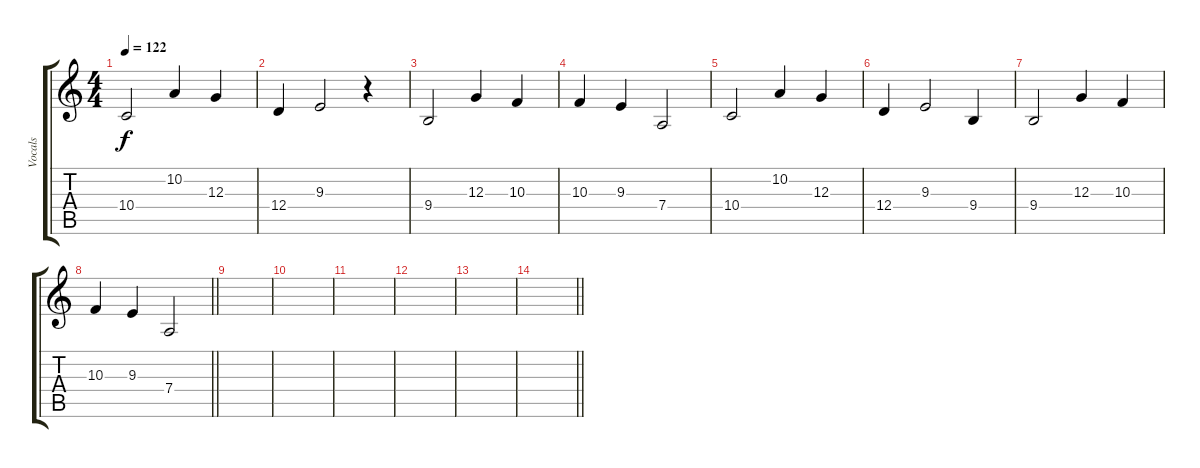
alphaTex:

\track ("Vocals" "Vocals") {instrument viola}
\staff {score tabs}
\tuning (E4 B3 G3 D3 A2 E2) {hide}
\ts (4 4)
\tempo 122
\clef g2
\ks c
10.4.2{dy f} 10.2.4 12.3.4 |
12.4.4 9.3.2 r.4 |
9.4.2 12.3.4 10.3.4 |
10.3.4 9.3.4 7.4.2 |
10.4.2 10.2.4 12.3.4 |
12.4.4 9.3.2 9.4.4 |
9.4.2 12.3.4 10.3.4 |
\barLineRight lightlight
10.3.4 9.3.4 7.4.2 |
|
|
|
|
|
\barLineRight lightlight
